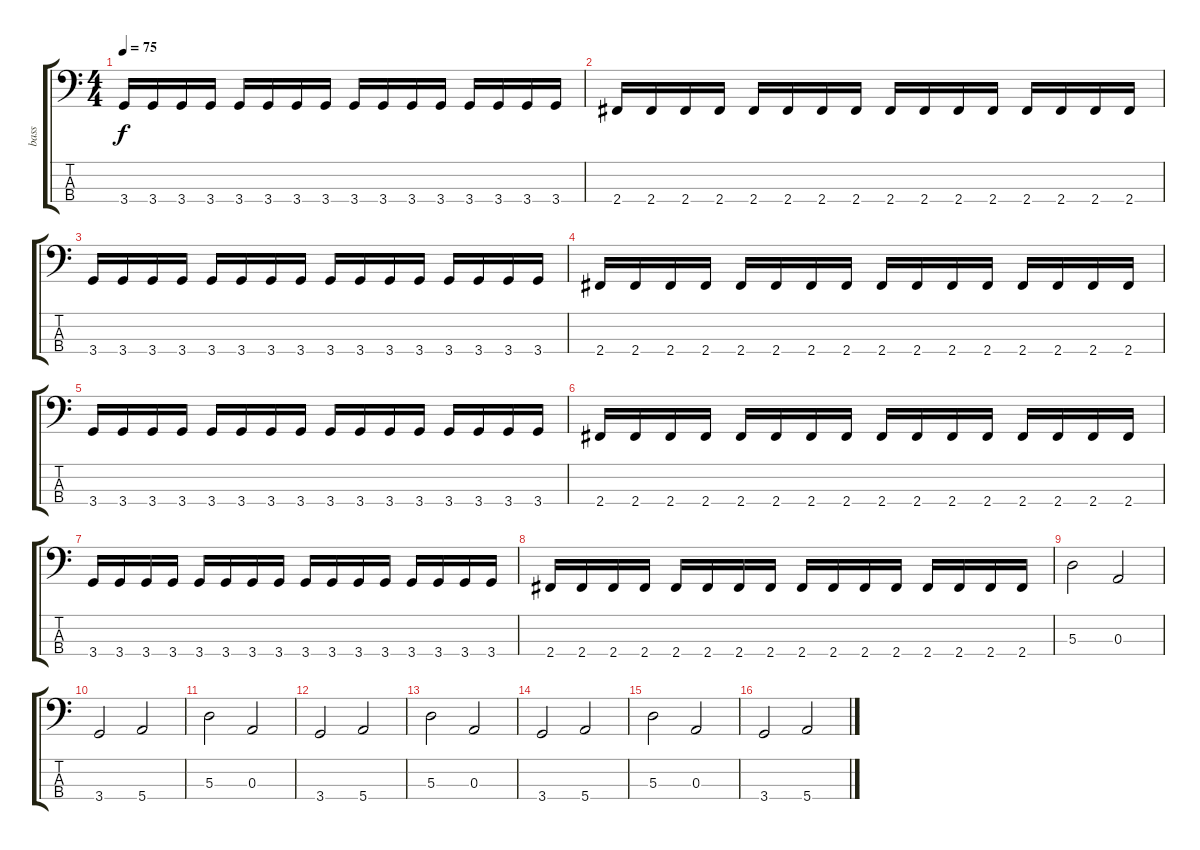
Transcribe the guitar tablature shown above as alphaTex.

\track ("bass" "bass") {instrument electricbassfinger}
\staff {score tabs}
\tuning (G2 D2 A1 E1) {hide}
\ts (4 4)
\tempo 75
\clef f4
\ks c
3.4.16{dy f} 3.4.16 3.4.16 3.4.16 3.4.16 3.4.16 3.4.16 3.4.16 3.4.16 3.4.16 3.4.16 3.4.16 3.4.16 3.4.16 3.4.16 3.4.16 |
2.4.16 2.4.16 2.4.16 2.4.16 2.4.16 2.4.16 2.4.16 2.4.16 2.4.16 2.4.16 2.4.16 2.4.16 2.4.16 2.4.16 2.4.16 2.4.16 |
3.4.16 3.4.16 3.4.16 3.4.16 3.4.16 3.4.16 3.4.16 3.4.16 3.4.16 3.4.16 3.4.16 3.4.16 3.4.16 3.4.16 3.4.16 3.4.16 |
2.4.16 2.4.16 2.4.16 2.4.16 2.4.16 2.4.16 2.4.16 2.4.16 2.4.16 2.4.16 2.4.16 2.4.16 2.4.16 2.4.16 2.4.16 2.4.16 |
3.4.16 3.4.16 3.4.16 3.4.16 3.4.16 3.4.16 3.4.16 3.4.16 3.4.16 3.4.16 3.4.16 3.4.16 3.4.16 3.4.16 3.4.16 3.4.16 |
2.4.16 2.4.16 2.4.16 2.4.16 2.4.16 2.4.16 2.4.16 2.4.16 2.4.16 2.4.16 2.4.16 2.4.16 2.4.16 2.4.16 2.4.16 2.4.16 |
3.4.16 3.4.16 3.4.16 3.4.16 3.4.16 3.4.16 3.4.16 3.4.16 3.4.16 3.4.16 3.4.16 3.4.16 3.4.16 3.4.16 3.4.16 3.4.16 |
2.4.16 2.4.16 2.4.16 2.4.16 2.4.16 2.4.16 2.4.16 2.4.16 2.4.16 2.4.16 2.4.16 2.4.16 2.4.16 2.4.16 2.4.16 2.4.16 |
5.3.2 0.3.2 |
3.4.2 5.4.2 |
5.3.2 0.3.2 |
3.4.2 5.4.2 |
5.3.2 0.3.2 |
3.4.2 5.4.2 |
5.3.2 0.3.2 |
3.4.2 5.4.2
